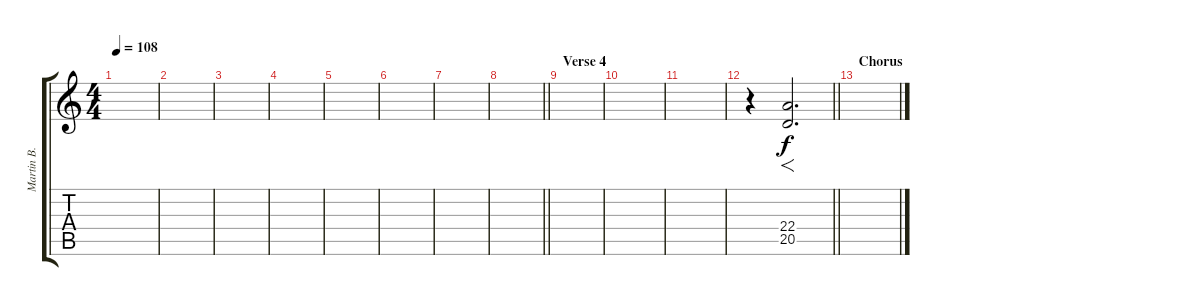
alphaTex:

\track ("Martin B. Choirs" "Martin B. ") {instrument choiraahs}
\staff {score tabs}
\tuning (Db4 Ab3 E3 B2 Gb2 B1) {hide}
\ts (4 4)
\section ("" "")
\tempo 108
\clef g2
\ks c
|
|
|
|
|
|
|
\barLineRight lightlight
|
\section ("" "Verse 4")
|
|
|
\barLineRight lightlight
r.4{volume 9} (22.4 20.5).2{f d} |
\section ("" "Chorus")
